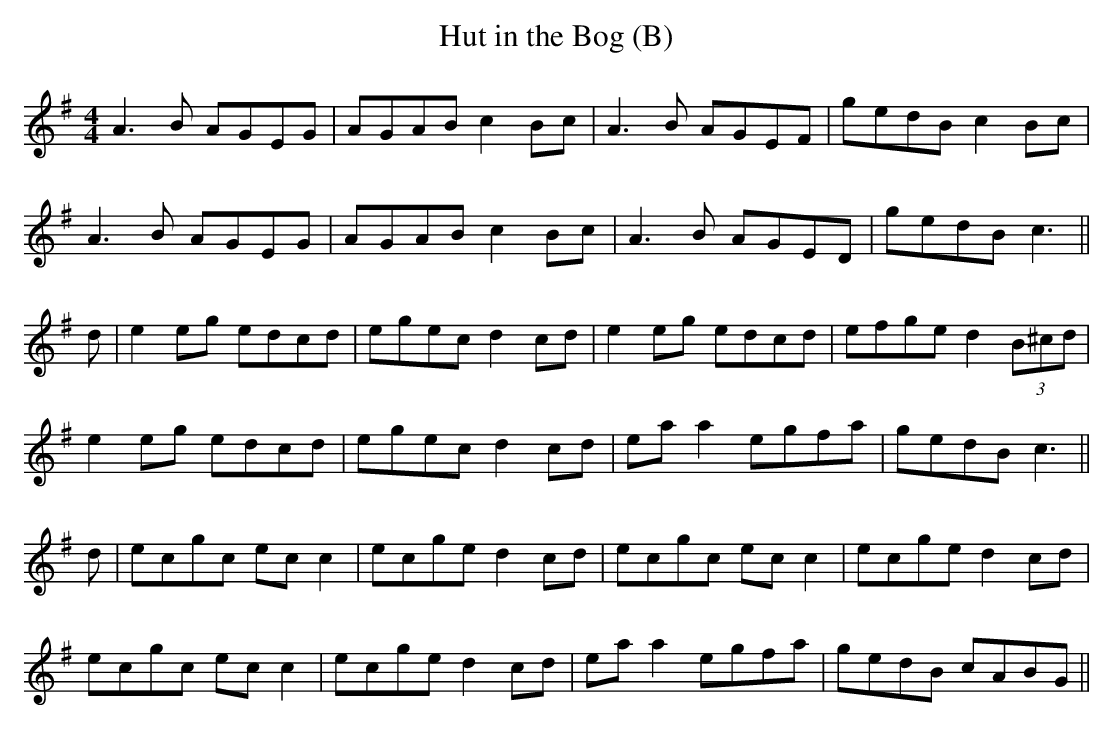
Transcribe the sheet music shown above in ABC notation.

X:1
T: Hut in the Bog (B)
M: 4/4
L: 1/8
K: G
A3 B AGEG | AGAB c2 Bc | A3 B AGEF | gedB c2 Bc |
A3 B AGEG | AGAB c2 Bc | A3 B AGED | gedB c3 ||
d | e2 eg edcd | egec d2 cd | e2 eg edcd |\
efge d2 (3B^cd |
e2 eg edcd | egec d2 cd | ea a2 egfa | gedB c3 ||
d | ecgc ec c2 | ecge d2 cd | ecgc ec c2 | ecge d2 cd |
ecgc ec c2 | ecge d2 cd | ea a2 egfa | gedB cABG ||
